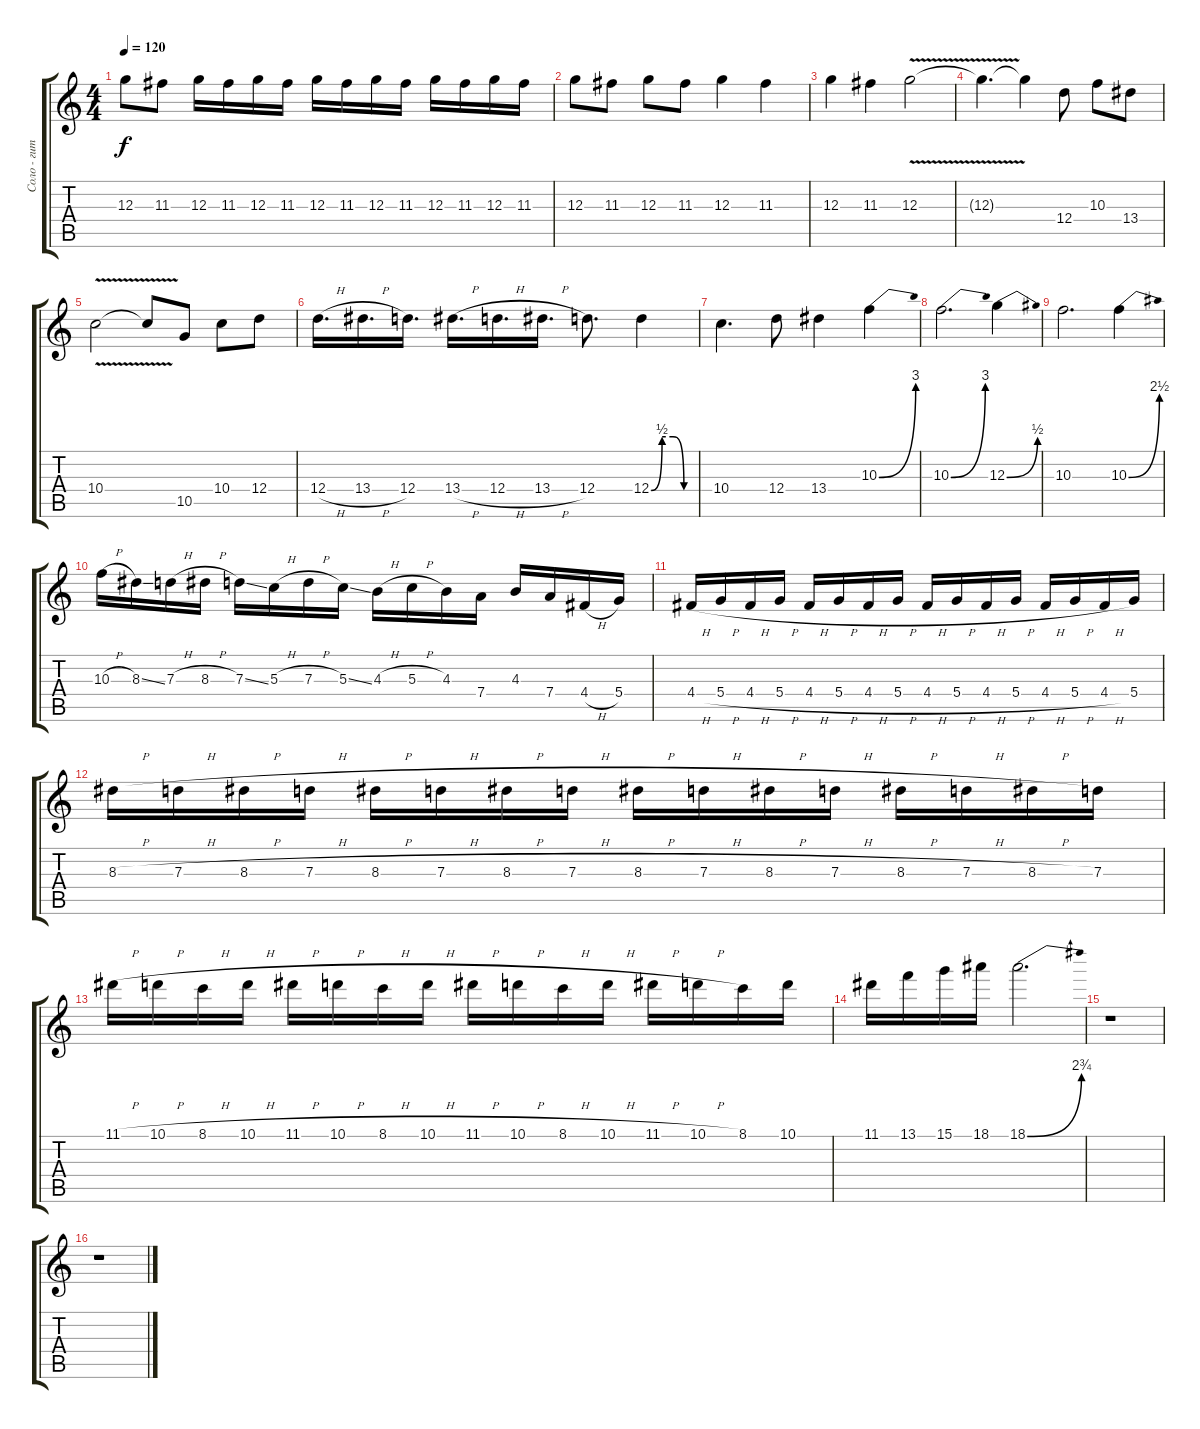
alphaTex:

\track ("Соло - гитара" "Соло - гит") {instrument distortionguitar}
\staff {score tabs}
\tuning (E4 B3 G3 D3 A2 E2) {hide}
\ts (4 4)
\tempo 120
\clef g2
\ks c
12.3.8{dy f} 11.3.8 12.3.16 11.3.16 12.3.16 11.3.16 12.3.16 11.3.16 12.3.16 11.3.16 12.3.16 11.3.16 12.3.16 11.3.16 |
12.3.8 11.3.8 12.3.8 11.3.8 12.3.4 11.3.4 |
12.3.4 11.3.4 12.3{v}.2 |
12.3{t}.4{d} 12.3{t}.4 12.4.8 10.3.8 13.4.8 |
10.4{v}.2 10.4{t}.8 10.5.8 10.4.8 12.4.8 |
12.4{h}.16{d} 13.4{h}.16{d} 12.4.16{d} 13.4{h}.16{d} 12.4{h}.16{d} 13.4{h}.16{d} 12.4.8{d} 12.4{be (custom 0 0 15 2 30 2 45 0 60 0)}.4 |
10.4.4{d} 12.4.8 13.4.4 10.3{be (bend 0 0 60 12)}.4 |
10.3{be (bend 0 0 60 12)}.2{d} 12.3{be (bend 0 0 60 2)}.4 |
10.3.2{d} 10.3{be (bend 0 0 60 10)}.4 |
10.3{h}.16 8.3{ss}.16 7.3{h}.16 8.3{h}.16 7.3{ss}.16 5.3{h}.16 7.3{h}.16 5.3{ss}.16 4.3{h}.16 5.3{h}.16 4.3.16 7.4.16 4.3.16 7.4.16 4.4{h}.16 5.4.16 |
4.4{h}.16 5.4{h}.16 4.4{h}.16 5.4{h}.16 4.4{h}.16 5.4{h}.16 4.4{h}.16 5.4{h}.16 4.4{h}.16 5.4{h}.16 4.4{h}.16 5.4{h}.16 4.4{h}.16 5.4{h}.16 4.4{h}.16 5.4.16 |
8.3{h}.16 7.3{h}.16 8.3{h}.16 7.3{h}.16 8.3{h}.16 7.3{h}.16 8.3{h}.16 7.3{h}.16 8.3{h}.16 7.3{h}.16 8.3{h}.16 7.3{h}.16 8.3{h}.16 7.3{h}.16 8.3{h}.16 7.3.16 |
11.1{h}.16 10.1{h}.16 8.1{h}.16 10.1{h}.16 11.1{h}.16 10.1{h}.16 8.1{h}.16 10.1{h}.16 11.1{h}.16 10.1{h}.16 8.1{h}.16 10.1{h}.16 11.1{h}.16 10.1{h}.16 8.1.16 10.1.16 |
11.1.16 13.1.16 15.1.16 18.1.16 18.1{be (bend 0 0 60 11)}.2{d} |
r.1 |
r.1
